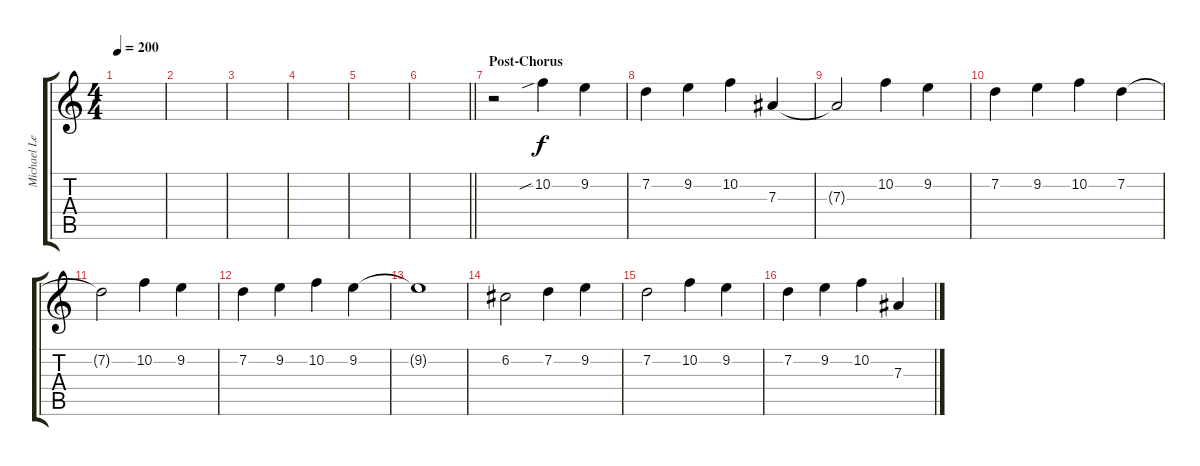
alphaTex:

\track ("Michael Lead" "Michael Le") {instrument distortionguitar}
\staff {score tabs}
\tuning (C4 G3 Eb3 Bb2 F2 C2) {hide}
\ts (4 4)
\tempo 200
\clef g2
\ks c
|
|
|
|
|
\barLineRight lightlight
|
\section ("" "Post-Chorus")
r.2 10.2{sib}.4 9.2.4 |
7.2.4 9.2.4 10.2.4 7.3.4 |
7.3{t}.2 10.2.4 9.2.4 |
7.2.4 9.2.4 10.2.4 7.2.4 |
7.2{t}.2 10.2.4 9.2.4 |
7.2.4 9.2.4 10.2.4 9.2.4 |
9.2{t}.1 |
6.2.2 7.2.4 9.2.4 |
7.2.2 10.2.4 9.2.4 |
7.2.4 9.2.4 10.2.4 7.3.4
